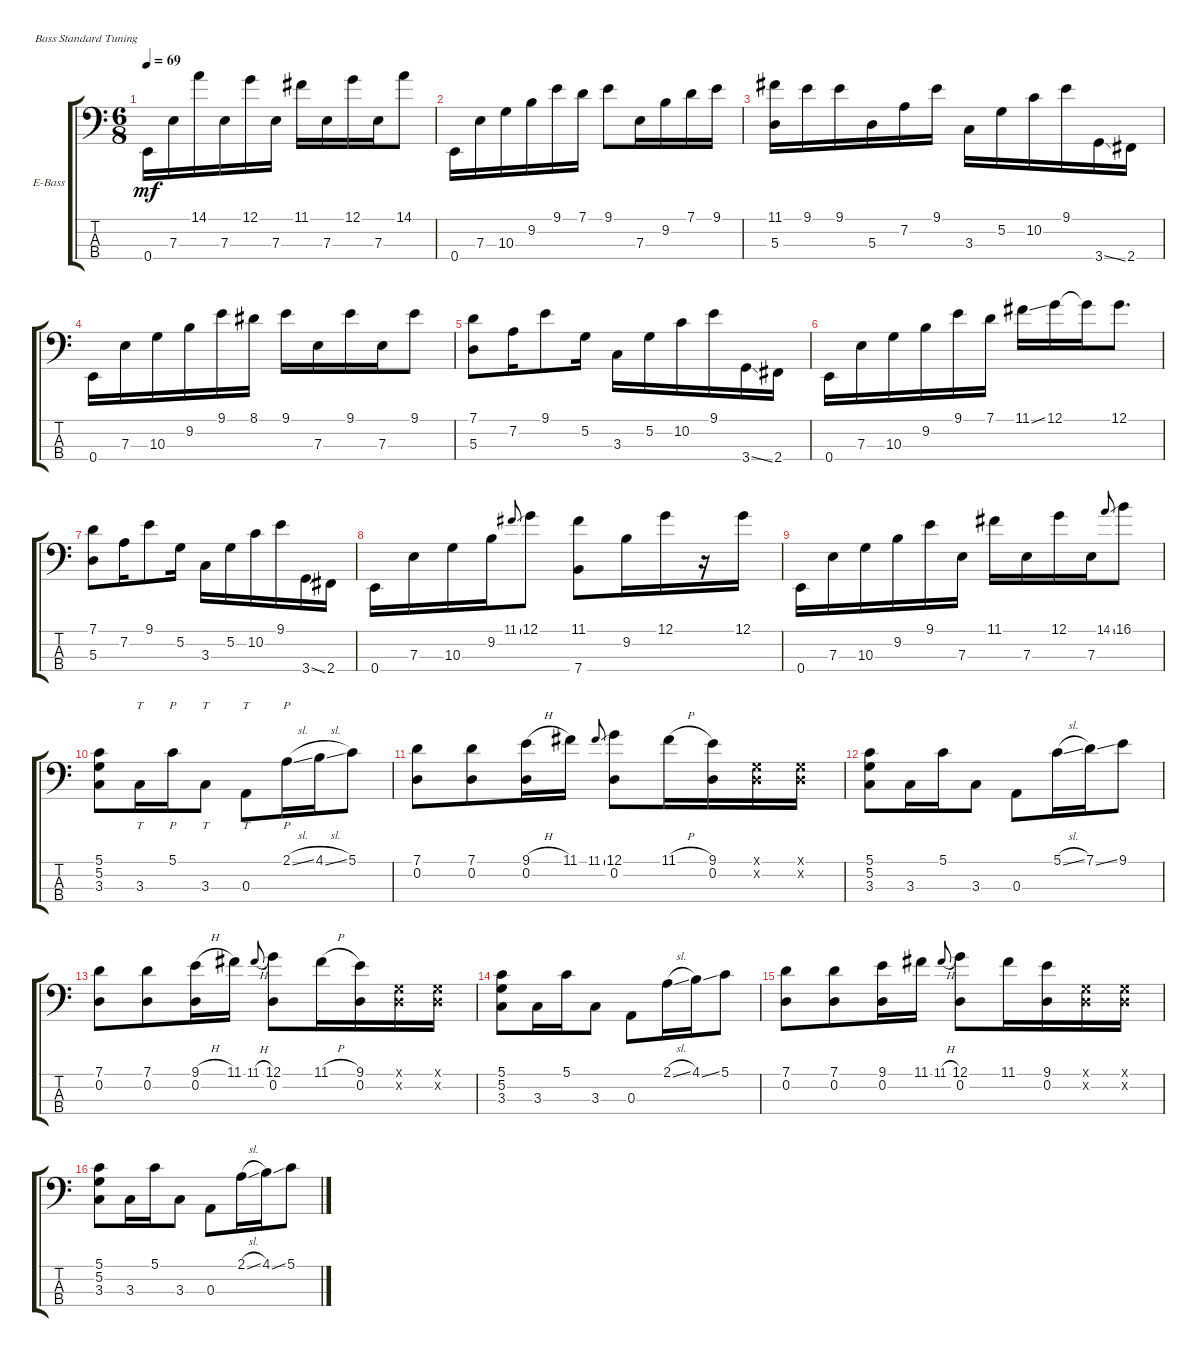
\bracketExtendMode groupsimilarinstruments
\firstSystemTrackNameOrientation horizontal
\otherSystemsTrackNameOrientation horizontal
\track ("Bass Solo" "E-Bass") {instrument acousticgrandpiano}
\staff {score tabs}
\tuning (G2 D2 A1 E1)
\displaytranspose 12
\ts (6 8)
\tempo 69
\clef f4
\scale
0.333333
\ks c
0.4.16{dy mf} 7.3.16 14.1.16 7.3.16 12.1.16 7.3.16 11.1.16 7.3.16 12.1.16 7.3.16 14.1.8 |
\scale
0.333333 0.4.16 7.3.16 10.3.16 9.2.16 9.1.16 7.1.16 9.1.8 7.3.16 9.2.16 7.1.16 9.1.16 |
\scale
0.333333 (11.1 5.3).16 9.1.16 9.1.16 5.3.16 7.2.16 9.1.16 3.3.16 5.2.16 10.2.16 9.1.16 3.4{ss}.16 2.4.16 |
\scale
0.369098 0.4.16 7.3.16 10.3.16 9.2.16 9.1.16 8.1.16 9.1.16 7.3.16 9.1.16 7.3.16 9.1.8 |
\scale
0.340486 (7.1 5.3).8 7.2.16 9.1.8 5.2.16 3.3.16 5.2.16 10.2.16 9.1.16 3.4{ss}.16 2.4.16 |
\scale
0.29078 0.4.16 7.3.16 10.3.16 9.2.16 9.1.16 7.1.16 11.1{ss}.16 12.1.16 12.1{t}.16 12.1.8{d} |
\scale
0.37146 (7.1 5.3).8 7.2.16 9.1.8 5.2.16 3.3.16 5.2.16 10.2.16 9.1.16 3.4{ss}.16 2.4.16 |
\scale
0.32587 0.4.16 7.3.16 10.3.16 9.2.16 11.1{ss}.8{gr onbeat} 12.1.8 (11.1 7.4).8 9.2.16 12.1.16 r.16 12.1.16 |
\scale
0.303337 0.4.16 7.3.16 10.3.16 9.2.16 9.1.16 7.3.16 11.1.16 7.3.16 12.1.16 7.3.16 14.1{ss}.8{gr onbeat} 16.1.8 |
\scale
0.37339 (5.1 5.2 3.3).8 3.3.16{tt} 5.1.16{p} 3.3.8{tt} 0.3.8{tt} 2.1{sl}.16{p} 4.1{sl}.16 5.1.8 |
\scale
0.327611 (7.1 0.2).8 (7.1 0.2).8 (9.1{h} 0.2).16 11.1.16 11.1{ss}.8{gr onbeat} (12.1 0.2).8 11.1{h}.16 (9.1 0.2).16 (0.1{x} 0.2{x}).16 (0.1{x} 0.2{x}).16 |
\scale
0.29929 (5.1 5.2 3.3).8 3.3.16 5.1.16 3.3.8 0.3.8 5.1{sl}.16 7.1{ss}.16 9.1.8 |
\scale
0.377682 (7.1 0.2).8 (7.1 0.2).8 (9.1{h} 0.2).16 11.1.16 11.1{h}.8{gr onbeat} (12.1 0.2).8 11.1{h}.16 (9.1 0.2).16 (0.1{x} 0.2{x}).16 (0.1{x} 0.2{x}).16 |
\scale
0.334764 (5.1 5.2 3.3).8 3.3.16 5.1.16 3.3.8 0.3.8 2.1{sl}.16 4.1{ss}.16 5.1.8 |
\scale
0.287943 (7.1 0.2).8 (7.1 0.2).8 (9.1 0.2).16 11.1.16 11.1{h}.8{gr onbeat} (12.1 0.2).8 11.1.16 (9.1 0.2).16 (0.1{x} 0.2{x}).16 (0.1{x} 0.2{x}).16 |
\scale
0.367668 (5.1 5.2 3.3).8 3.3.16 5.1.16 3.3.8 0.3.8 2.1{sl}.16 4.1{ss}.16 5.1.8
